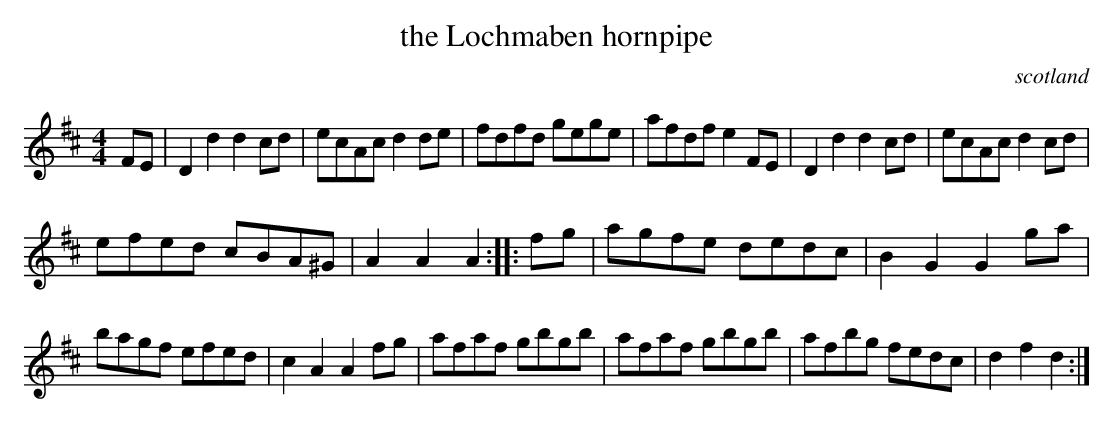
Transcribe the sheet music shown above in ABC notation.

X:1
T:the Lochmaben hornpipe
O:scotland
M:4/4
K:D
FE|\
D2d2 d2cd|ecAc d2de|fdfd gege|afdf e2FE|\
D2d2 d2cd|ecAc d2cd|
efed cBA^G|A2A2 A2::\
fg|\
agfe dedc|B2G2 G2ga|
bagf efed|c2A2 A2fg|\
afaf gbgb|afaf gbgb|afbg fedc|d2f2 d2:|
